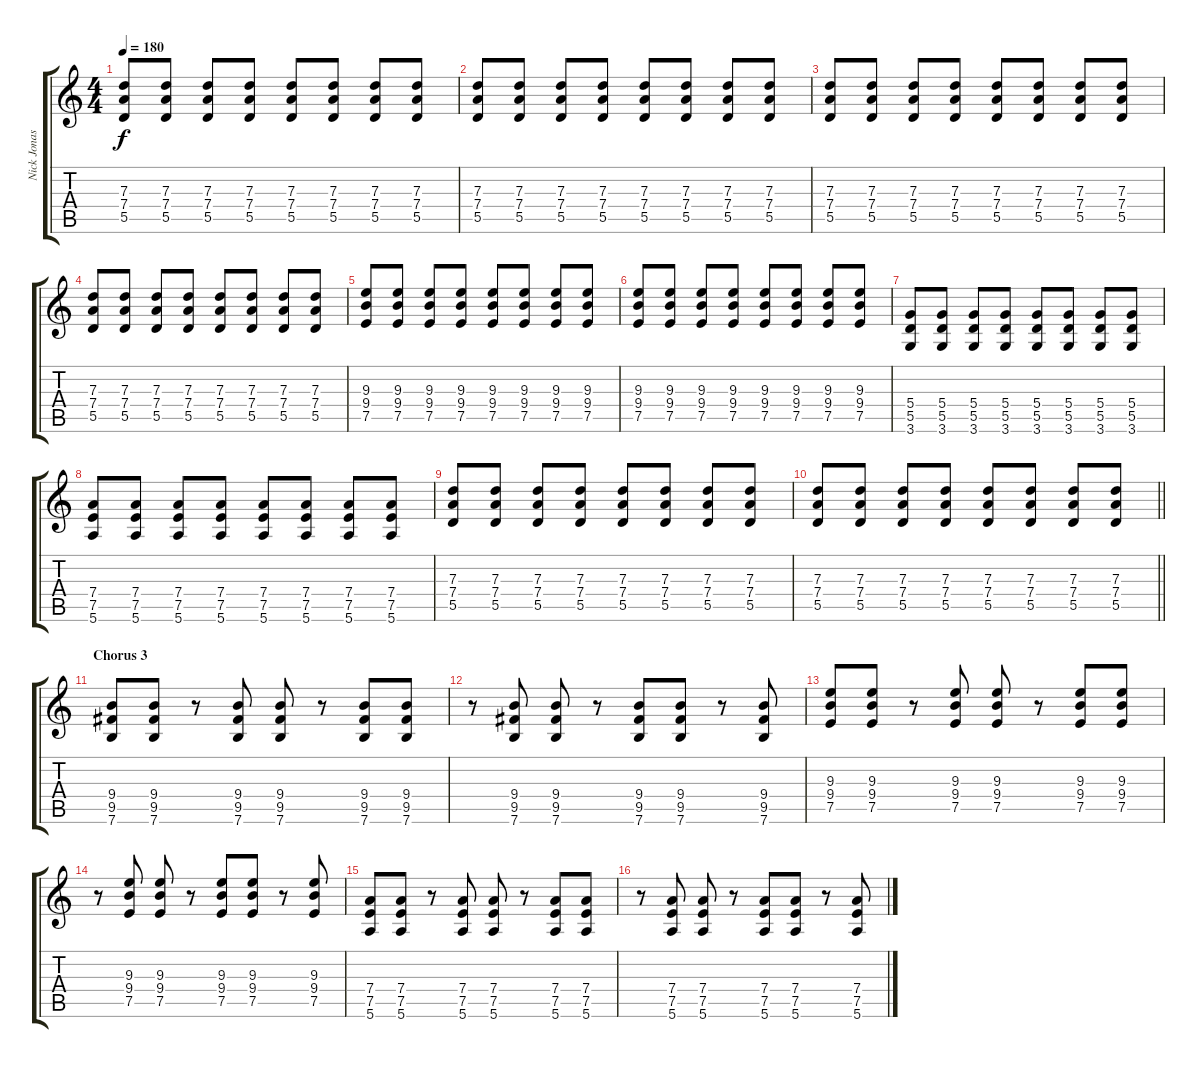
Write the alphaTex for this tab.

\track ("Nick Jonas" "Nick Jonas") {instrument distortionguitar}
\staff {score tabs}
\tuning (E4 B3 G3 D3 A2 E2) {hide}
\ts (4 4)
\tempo 180
\clef g2
\ks c
(7.3 7.4 5.5).8{dy f} (7.3 7.4 5.5).8 (7.3 7.4 5.5).8 (7.3 7.4 5.5).8 (7.3 7.4 5.5).8 (7.3 7.4 5.5).8 (7.3 7.4 5.5).8 (7.3 7.4 5.5).8 |
(7.3 7.4 5.5).8 (7.3 7.4 5.5).8 (7.3 7.4 5.5).8 (7.3 7.4 5.5).8 (7.3 7.4 5.5).8 (7.3 7.4 5.5).8 (7.3 7.4 5.5).8 (7.3 7.4 5.5).8 |
(7.3 7.4 5.5).8 (7.3 7.4 5.5).8 (7.3 7.4 5.5).8 (7.3 7.4 5.5).8 (7.3 7.4 5.5).8 (7.3 7.4 5.5).8 (7.3 7.4 5.5).8 (7.3 7.4 5.5).8 |
(7.3 7.4 5.5).8 (7.3 7.4 5.5).8 (7.3 7.4 5.5).8 (7.3 7.4 5.5).8 (7.3 7.4 5.5).8 (7.3 7.4 5.5).8 (7.3 7.4 5.5).8 (7.3 7.4 5.5).8 |
(9.3 9.4 7.5).8 (9.3 9.4 7.5).8 (9.3 9.4 7.5).8 (9.3 9.4 7.5).8 (9.3 9.4 7.5).8 (9.3 9.4 7.5).8 (9.3 9.4 7.5).8 (9.3 9.4 7.5).8 |
(9.3 9.4 7.5).8 (9.3 9.4 7.5).8 (9.3 9.4 7.5).8 (9.3 9.4 7.5).8 (9.3 9.4 7.5).8 (9.3 9.4 7.5).8 (9.3 9.4 7.5).8 (9.3 9.4 7.5).8 |
(5.4 5.5 3.6).8 (5.4 5.5 3.6).8 (5.4 5.5 3.6).8 (5.4 5.5 3.6).8 (5.4 5.5 3.6).8 (5.4 5.5 3.6).8 (5.4 5.5 3.6).8 (5.4 5.5 3.6).8 |
(7.4 7.5 5.6).8 (7.4 7.5 5.6).8 (7.4 7.5 5.6).8 (7.4 7.5 5.6).8 (7.4 7.5 5.6).8 (7.4 7.5 5.6).8 (7.4 7.5 5.6).8 (7.4 7.5 5.6).8 |
(7.3 7.4 5.5).8 (7.3 7.4 5.5).8 (7.3 7.4 5.5).8 (7.3 7.4 5.5).8 (7.3 7.4 5.5).8 (7.3 7.4 5.5).8 (7.3 7.4 5.5).8 (7.3 7.4 5.5).8 |
\barLineRight lightlight
(7.3 7.4 5.5).8 (7.3 7.4 5.5).8 (7.3 7.4 5.5).8 (7.3 7.4 5.5).8 (7.3 7.4 5.5).8 (7.3 7.4 5.5).8 (7.3 7.4 5.5).8 (7.3 7.4 5.5).8 |
\section ("" "Chorus 3")
(9.4 9.5 7.6).8 (9.4 9.5 7.6).8 r.8 (9.4 9.5 7.6).8 (9.4 9.5 7.6).8 r.8 (9.4 9.5 7.6).8 (9.4 9.5 7.6).8 |
r.8 (9.4 9.5 7.6).8 (9.4 9.5 7.6).8 r.8 (9.4 9.5 7.6).8 (9.4 9.5 7.6).8 r.8 (9.4 9.5 7.6).8 |
(9.3 9.4 7.5).8 (9.3 9.4 7.5).8 r.8 (9.3 9.4 7.5).8 (9.3 9.4 7.5).8 r.8 (9.3 9.4 7.5).8 (9.3 9.4 7.5).8 |
r.8 (9.3 9.4 7.5).8 (9.3 9.4 7.5).8 r.8 (9.3 9.4 7.5).8 (9.3 9.4 7.5).8 r.8 (9.3 9.4 7.5).8 |
(7.4 7.5 5.6).8 (7.4 7.5 5.6).8 r.8 (7.4 7.5 5.6).8 (7.4 7.5 5.6).8 r.8 (7.4 7.5 5.6).8 (7.4 7.5 5.6).8 |
r.8 (7.4 7.5 5.6).8 (7.4 7.5 5.6).8 r.8 (7.4 7.5 5.6).8 (7.4 7.5 5.6).8 r.8 (7.4 7.5 5.6).8
